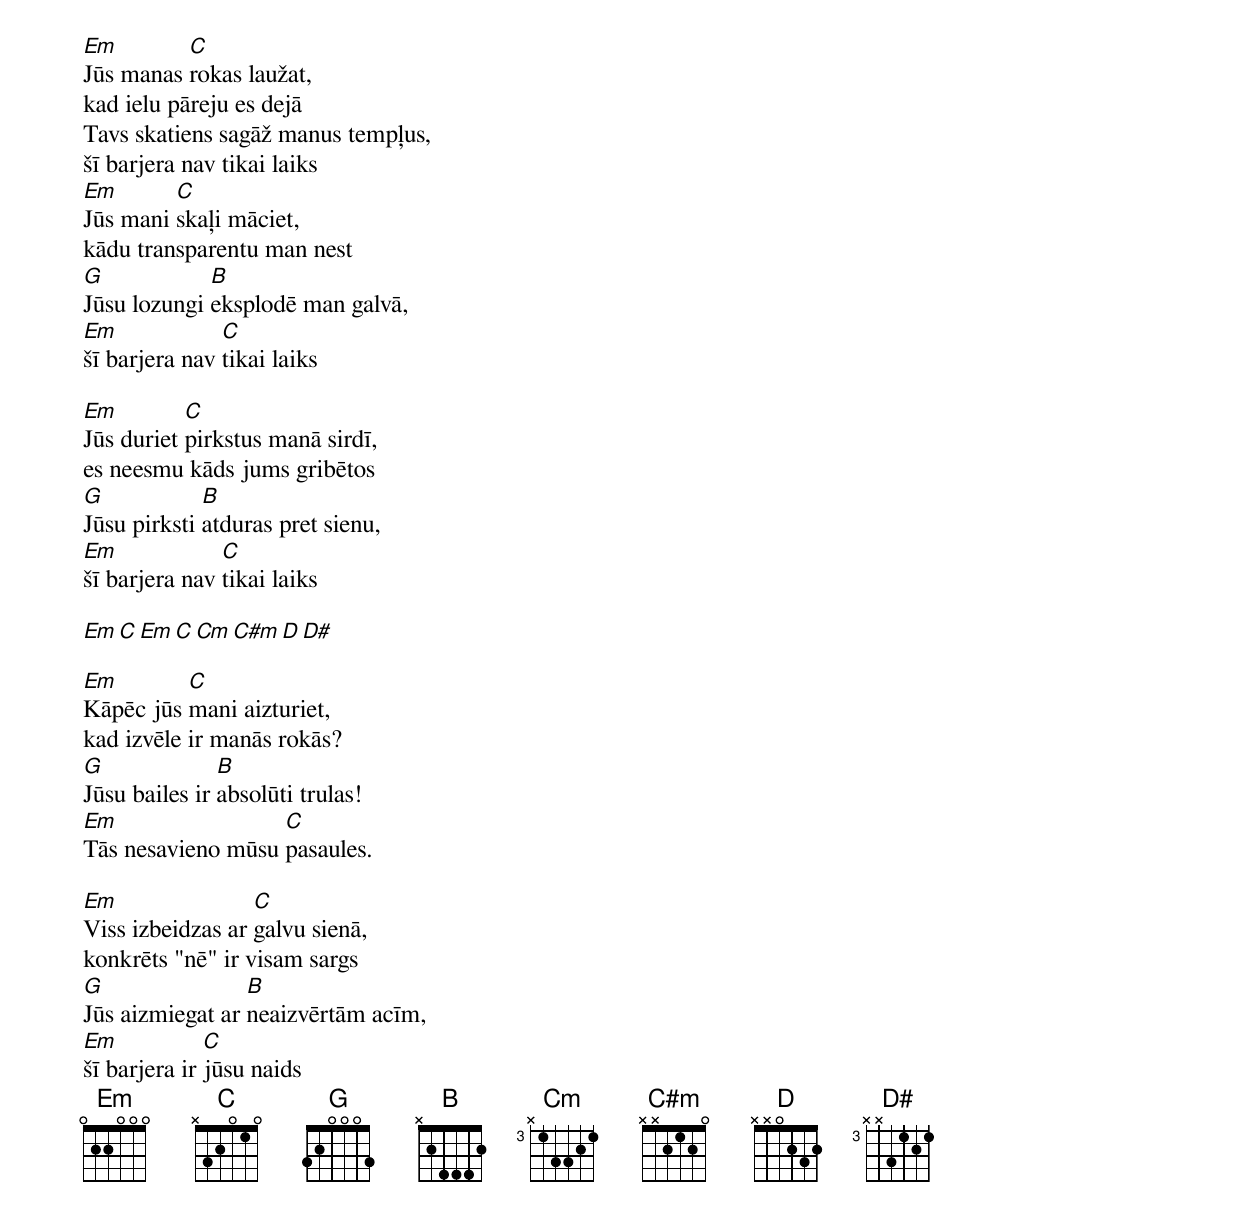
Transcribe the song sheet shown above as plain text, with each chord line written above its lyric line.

Em        C
Jūs manas rokas laužat,
kad ielu pāreju es dejā
Tavs skatiens sagāž manus tempļus,
šī barjera nav tikai laiks
Em       C
Jūs mani skaļi māciet,
kādu transparentu man nest
G            B
Jūsu lozungi eksplodē man galvā,
Em             C
šī barjera nav tikai laiks

Em         C
Jūs duriet pirkstus manā sirdī,
es neesmu kāds jums gribētos
G            B
Jūsu pirksti atduras pret sienu,
Em             C
šī barjera nav tikai laiks

Em C Em C     Cm C#m D D#

Em        C
Kāpēc jūs mani aizturiet,
kad izvēle ir manās rokās?
G              B
Jūsu bailes ir absolūti trulas!
Em                 C
Tās nesavieno mūsu pasaules.

Em                C
Viss izbeidzas ar galvu sienā,
konkrēts "nē" ir visam sargs
G                B
Jūs aizmiegat ar neaizvērtām acīm,
Em            C
šī barjera ir jūsu naids
